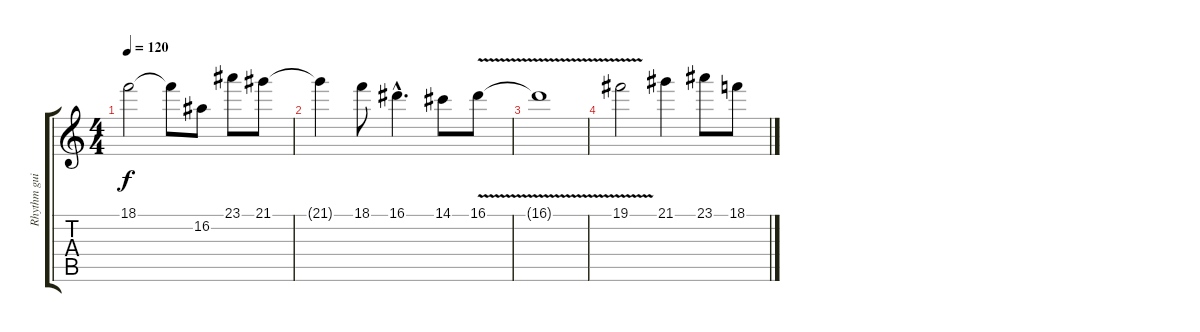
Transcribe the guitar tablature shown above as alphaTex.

\track ("Rhythm guitar I" "Rhythm gui") {instrument distortionguitar}
\staff {score tabs}
\tuning (B3 Gb3 D3 A2 E2 B1) {hide}
\ts (4 4)
\tempo 120
\clef g2
\ks c
18.1{t}.2{dy f} 18.1{t}.8 16.2.8 23.1.8 21.1.8 |
21.1{t}.4 18.1.8 16.1{hac}.4{d} 14.1.8 16.1{v}.8 |
16.1{t}.1 |
19.1{v}.2 21.1.4 23.1.8 18.1.8
